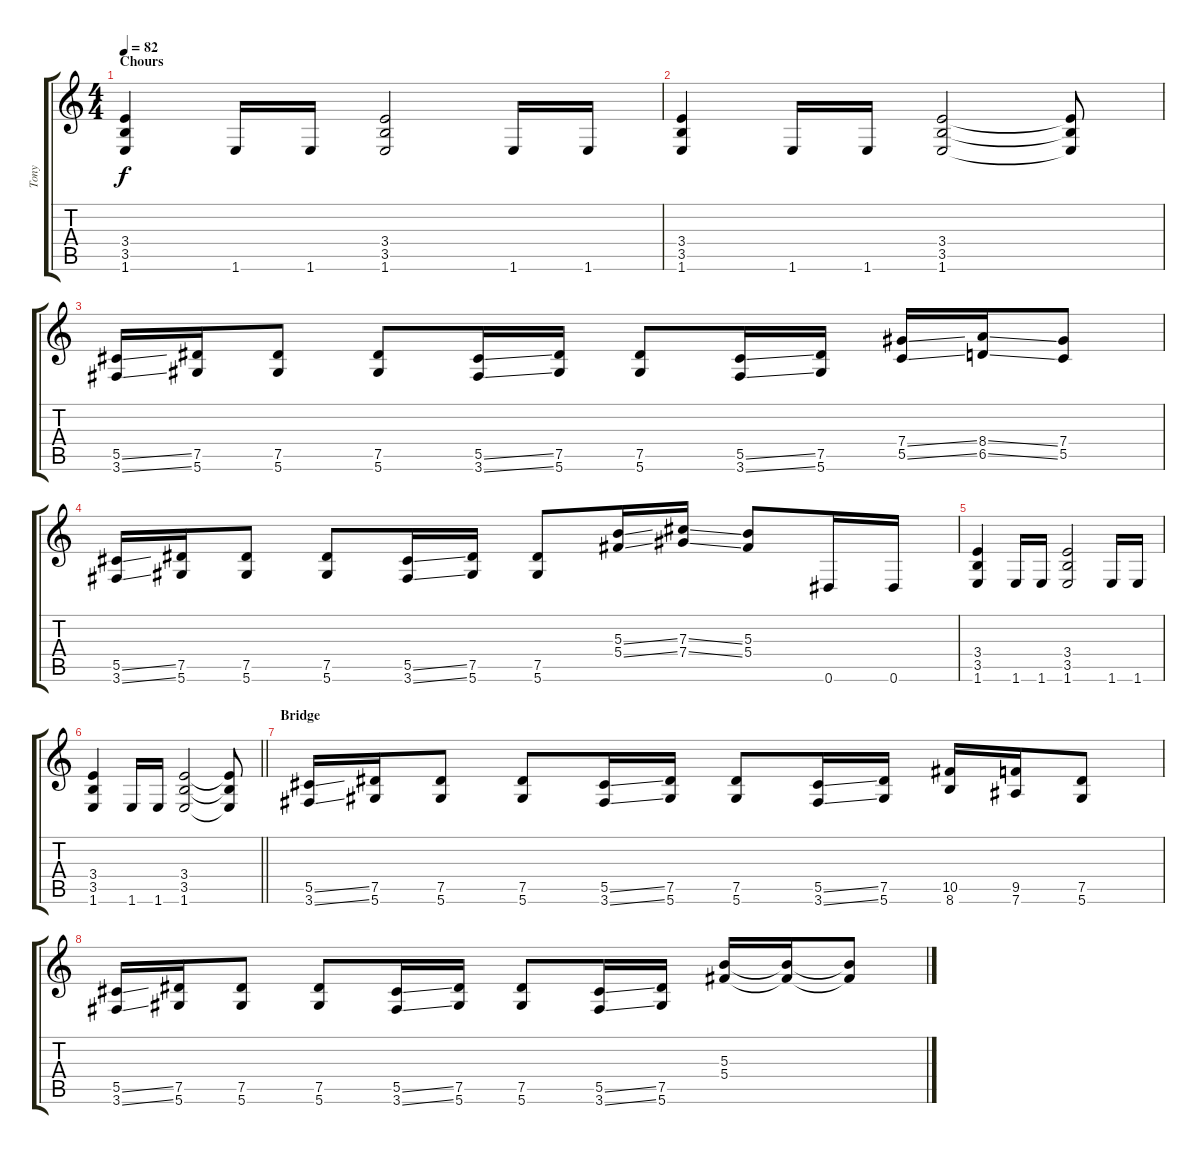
\track ("Tony" "Tony") {instrument distortionguitar}
\staff {score tabs}
\tuning (Eb4 Bb3 Gb3 Db3 Ab2 Eb2) {hide}
\ts (4 4)
\section ("" "Chours")
\tempo 82
\clef g2
\ks c
(3.4 3.5 1.6).4{dy f} 1.6.16 1.6.16 (3.4 3.5 1.6).2 1.6.16 1.6.16 |
(3.4 3.5 1.6).4 1.6.16 1.6.16 (3.4 3.5 1.6).2 (3.4{t} 3.5{t} 1.6{t}).8 |
(5.5{ss} 3.6{ss}).16 (7.5 5.6).16 (7.5 5.6).8 (7.5 5.6).8 (5.5{ss} 3.6{ss}).16 (7.5 5.6).16 (7.5 5.6).8 (5.5{ss} 3.6{ss}).16 (7.5 5.6).16 (7.4{ss} 5.5{ss}).16 (8.4{ss} 6.5{ss}).16 (7.4 5.5).8 |
(5.5{ss} 3.6{ss}).16 (7.5 5.6).16 (7.5 5.6).8 (7.5 5.6).8 (5.5{ss} 3.6{ss}).16 (7.5 5.6).16 (7.5 5.6).8 (5.3{ss} 5.4{ss}).16 (7.3{ss} 7.4{ss}).16 (5.3 5.4).8 0.6.16 0.6.16 |
(3.4 3.5 1.6).4 1.6.16 1.6.16 (3.4 3.5 1.6).2 1.6.16 1.6.16 |
\barLineRight lightlight
(3.4 3.5 1.6).4 1.6.16 1.6.16 (3.4 3.5 1.6).2 (3.4{t} 3.5{t} 1.6{t}).8 |
\section ("" "Bridge")
(5.5{ss} 3.6{ss}).16 (7.5 5.6).16 (7.5 5.6).8 (7.5 5.6).8 (5.5{ss} 3.6{ss}).16 (7.5 5.6).16 (7.5 5.6).8 (5.5{ss} 3.6{ss}).16 (7.5 5.6).16 (10.5 8.6).16 (9.5 7.6).16 (7.5 5.6).8 |
(5.5{ss} 3.6{ss}).16 (7.5 5.6).16 (7.5 5.6).8 (7.5 5.6).8 (5.5{ss} 3.6{ss}).16 (7.5 5.6).16 (7.5 5.6).8 (5.5{ss} 3.6{ss}).16 (7.5 5.6).16 (5.3 5.4).16 (5.3{t} 5.4{t}).16 (5.3{t} 5.4{t}).8
